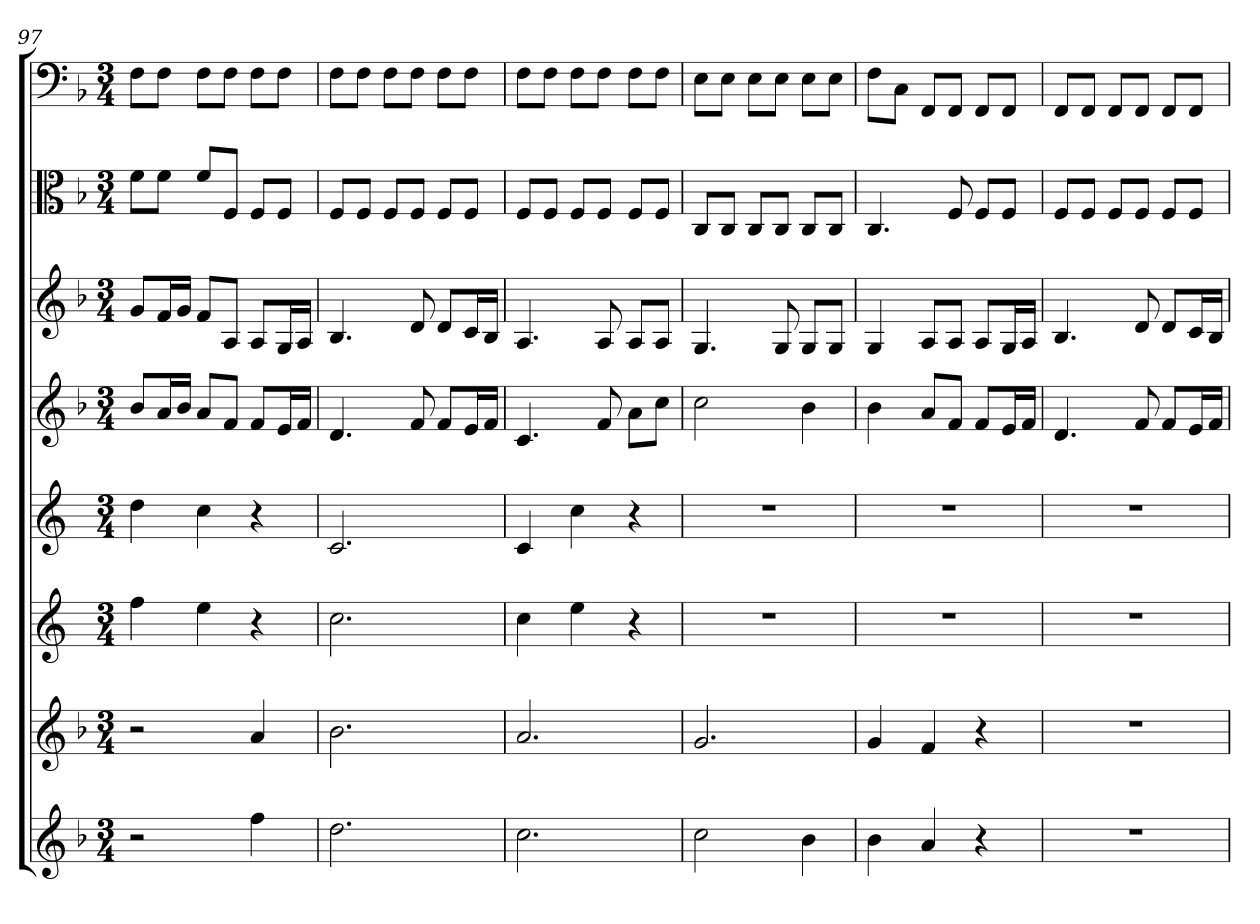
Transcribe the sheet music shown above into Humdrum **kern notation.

**kern	**kern	**kern	**kern	**kern	**kern	**kern	**kern
*part8	*part7	*part6	*part5	*part4	*part3	*part2	*part1
*staff8	*staff7	*staff6	*staff5	*staff4	*staff3	*staff2	*staff1
*	*	*	*	*	*	*clefC3	*clefF4
*k[b-]	*k[b-]	*k[]	*k[]	*k[b-]	*k[b-]	*k[b-]	*k[b-]
*F:	*F:	*	*	*F:	*F:	*F:	*F:
*M3/4	*M3/4	*M3/4	*M3/4	*M3/4	*M3/4	*M3/4	*M3/4
=97	=97	=97	=97	=97	=97	=97	=97
2r	2r	4ff	4dd	8b-L	8gL	8f\L	8F\L
.	.	.	.	16aL	16fL	8f\J	8F\J
.	.	.	.	16b-JJ	16gJJ	.	.
.	.	4ee	4cc	8aL	8fL	8f/L	8F\L
.	.	.	.	8fJ	8AJ	8F/J	8F\J
4ff	4a	4r	4r	8fL	8AL	8F/L	8F\L
.	.	.	.	16eL	16GL	8F/J	8F\J
.	.	.	.	16fJJ	16AJJ	.	.
=98	=98	=98	=98	=98	=98	=98	=98
2.dd	2.b-	2.cc	2.c	4.d	4.B-	8F/L	8F\L
.	.	.	.	.	.	8F/J	8F\J
.	.	.	.	.	.	8F/L	8F\L
.	.	.	.	8f	8d	8F/J	8F\J
.	.	.	.	8fL	8dL	8F/L	8F\L
.	.	.	.	16eL	16cL	8F/J	8F\J
.	.	.	.	16fJJ	16B-JJ	.	.
=99	=99	=99	=99	=99	=99	=99	=99
2.cc	2.a	4cc	4c	4.c	4.A	8F/L	8F\L
.	.	.	.	.	.	8F/J	8F\J
.	.	4ee	4cc	.	.	8F/L	8F\L
.	.	.	.	8f	8A	8F/J	8F\J
.	.	4r	4r	8aL	8AL	8F/L	8F\L
.	.	.	.	8ccJ	8AJ	8F/J	8F\J
=100	=100	=100	=100	=100	=100	=100	=100
2cc	2.g	2.r	2.r	2cc	4.G	8C/L	8E\L
.	.	.	.	.	.	8C/J	8E\J
.	.	.	.	.	.	8C/L	8E\L
.	.	.	.	.	8G	8C/J	8E\J
4b-	.	.	.	4b-	8GL	8C/L	8E\L
.	.	.	.	.	8GJ	8C/J	8E\J
=101	=101	=101	=101	=101	=101	=101	=101
4b-	4g	2.r	2.r	4b-	4G	4.C	8F\L
.	.	.	.	.	.	.	8C\J
4a	4f	.	.	8aL	8AL	.	8FF/L
.	.	.	.	8fJ	8AJ	8F	8FF/J
4r	4r	.	.	8fL	8AL	8F/L	8FF/L
.	.	.	.	16eL	16GL	8F/J	8FF/J
.	.	.	.	16fJJ	16AJJ	.	.
=102	=102	=102	=102	=102	=102	=102	=102
2.r	2.r	2.r	2.r	4.d	4.B-	8F/L	8FF/L
.	.	.	.	.	.	8F/J	8FF/J
.	.	.	.	.	.	8F/L	8FF/L
.	.	.	.	8f	8d	8F/J	8FF/J
.	.	.	.	8fL	8dL	8F/L	8FF/L
.	.	.	.	16eL	16cL	8F/J	8FF/J
.	.	.	.	16fJJ	16B-JJ	.	.
=	=	=	=	=	=	=	=
*-	*-	*-	*-	*-	*-	*-	*-
